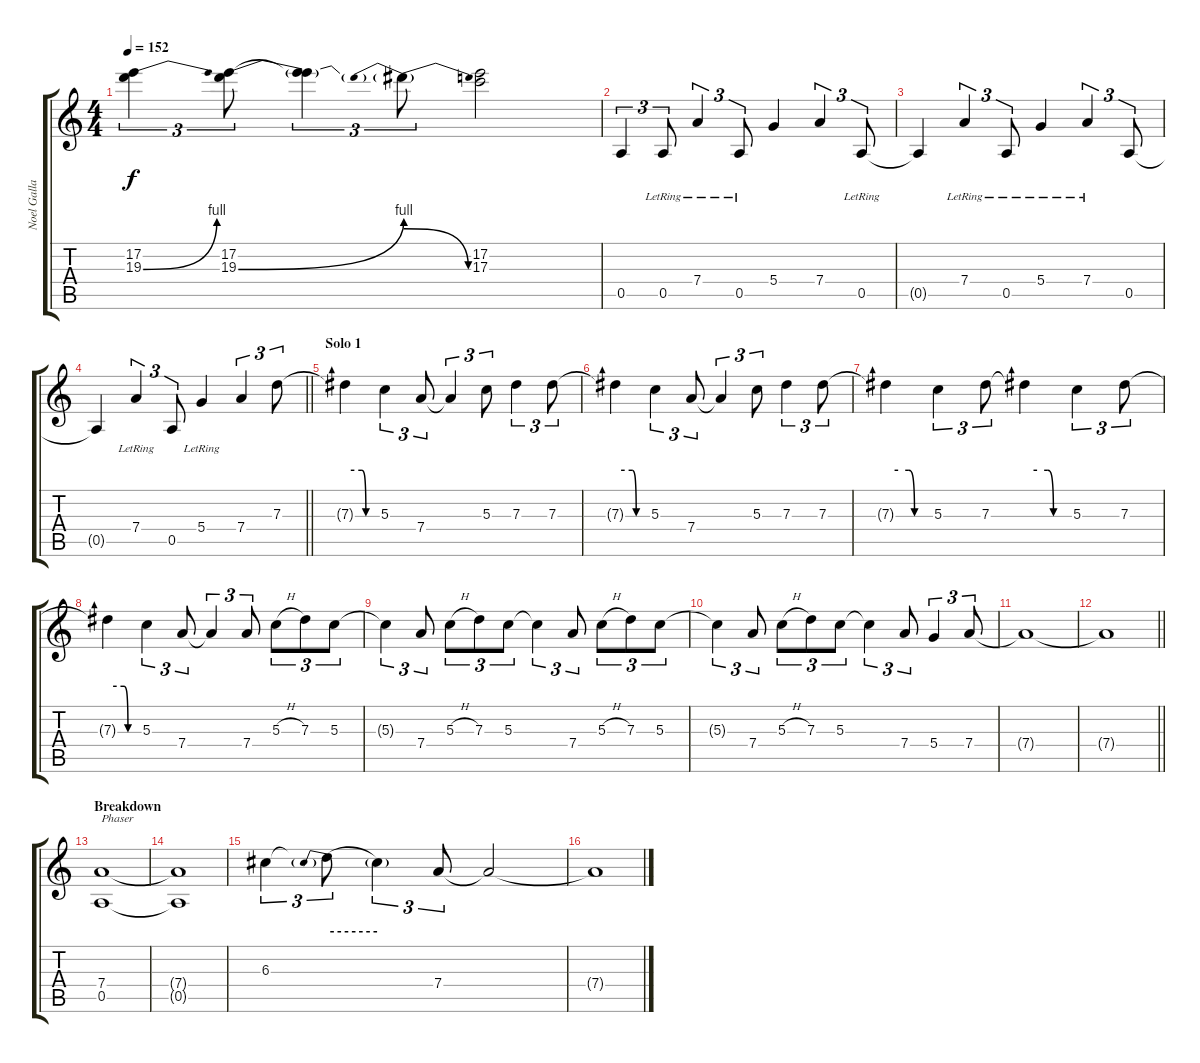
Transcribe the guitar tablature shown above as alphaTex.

\track ("Noel Gallagher" "Noel Galla") {instrument overdrivenguitar}
\staff {score tabs}
\tuning (E4 B3 G3 D3 A2 E2) {hide}
\ts (4 4)
\tempo 152
\clef g2
\ks c
(17.2 19.3{be (bend 0 0 60 4)}).4{tu (3 2) dy f} (17.2 19.3{be (bend 0 0 60 4)}).8{tu (3 2)} (17.2{t} 19.3{t}).4{tu (3 2)} 19.3{be (prebendrelease 0 2 60 0) t}.8{tu (3 2)} (17.2 17.3).2 |
0.5.4{tu (3 2)} 0.5{lr}.8{tu (3 2)} 7.4{lr}.4{tu (3 2)} 0.5{lr}.8{tu (3 2)} 5.4.4 7.4.4{tu (3 2)} 0.5{lr}.8{tu (3 2)} |
0.5{t}.4 7.4{lr}.4{tu (3 2)} 0.5{lr}.8{tu (3 2)} 5.4{lr}.4 7.4{lr}.4{tu (3 2)} 0.5.8{tu (3 2)} |
\barLineRight lightlight
0.5{t}.4 7.4{lr}.4{tu (3 2)} 0.5.8{tu (3 2)} 5.4{lr}.4 7.4.4{tu (3 2)} 7.3.8{tu (3 2)} |
\section ("" "Solo 1")
7.3{be (custom 0 3 15 3 30 3 38 0 60 0) t}.4 5.3.4{tu (3 2)} 7.4.8{tu (3 2)} 7.4{t}.4{tu (3 2)} 5.3.8{tu (3 2)} 7.3.4{tu (3 2)} 7.3.8{tu (3 2)} |
7.3{be (custom 0 3 15 3 30 3 38 0 60 0) t}.4 5.3.4{tu (3 2)} 7.4.8{tu (3 2)} 7.4{t}.4{tu (3 2)} 5.3.8{tu (3 2)} 7.3.4{tu (3 2)} 7.3.8{tu (3 2)} |
7.3{be (custom 0 3 15 3 30 3 38 0 60 0) t}.4 5.3.4{tu (3 2)} 7.3.8{tu (3 2)} 7.3{be (custom 0 3 15 3 30 3 38 0 60 0) t}.4 5.3.4{tu (3 2)} 7.3.8{tu (3 2)} |
7.3{be (custom 0 3 15 3 30 3 38 0 60 0) t}.4 5.3.4{tu (3 2)} 7.4.8{tu (3 2)} 7.4{t}.4{tu (3 2)} 7.4.8{tu (3 2)} 5.3{h}.8{tu (3 2)} 7.3.8{tu (3 2)} 5.3.8{tu (3 2)} |
5.3{t}.4{tu (3 2)} 7.4.8{tu (3 2)} 5.3{h}.8{tu (3 2)} 7.3.8{tu (3 2)} 5.3.8{tu (3 2)} 5.3{t}.4{tu (3 2)} 7.4.8{tu (3 2)} 5.3{h}.8{tu (3 2)} 7.3.8{tu (3 2)} 5.3.8{tu (3 2)} |
5.3{t}.4{tu (3 2)} 7.4.8{tu (3 2)} 5.3{h}.8{tu (3 2)} 7.3.8{tu (3 2)} 5.3.8{tu (3 2)} 5.3{t}.4{tu (3 2)} 7.4.8{tu (3 2)} 5.4.4{tu (3 2)} 7.4.8{tu (3 2)} |
7.4{t}.1 |
\barLineRight lightlight
7.4{t}.1 |
\section ("" "Breakdown")
(7.4 0.5).1{txt "Phaser"} |
(7.4{t} 0.5{t}).1 |
6.3.4{tu (3 2)} 6.3{be (prebend 0 2 60 2) t}.8{tu (3 2)} 6.3{be (hold 0 0 60 0) t}.4{tu (3 2)} 7.4.8{tu (3 2)} 7.4{t}.2 |
7.4{t}.1
